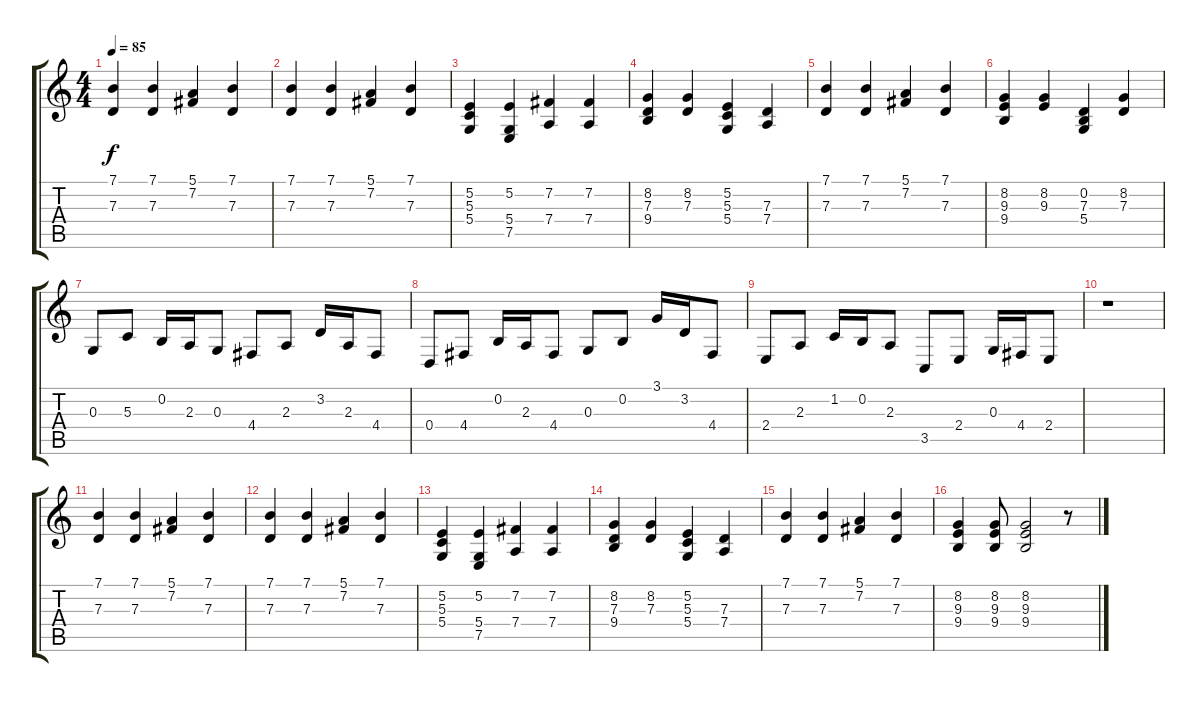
\track "" {instrument acousticgrandpiano}
\staff {score tabs}
\tuning (E4 B3 G3 D3 A2 E2) {hide}
\ts (4 4)
\tempo 85
\clef g2
\ks c
(7.1 7.3).4{dy f} (7.1 7.3).4 (5.1 7.2).4 (7.1 7.3).4 |
(7.1 7.3).4 (7.1 7.3).4 (5.1 7.2).4 (7.1 7.3).4 |
(5.2 5.3 5.4).4 (5.2 5.4 7.5).4 (7.2 7.4).4 (7.2 7.4).4 |
(8.2 7.3 9.4).4 (8.2 7.3).4 (5.2 5.3 5.4).4 (7.3 7.4).4 |
(7.1 7.3).4 (7.1 7.3).4 (5.1 7.2).4 (7.1 7.3).4 |
(8.2 9.3 9.4).4 (8.2 9.3).4 (0.2 7.3 5.4).4 (8.2 7.3).4 |
0.3.8 5.3.8 0.2.16 2.3.16 0.3.8 4.4.8 2.3.8 3.2.16 2.3.16 4.4.8 |
0.4.8 4.4.8 0.2.16 2.3.16 4.4.8 0.3.8 0.2.8 3.1.16 3.2.16 4.4.8 |
2.4.8 2.3.8 1.2.16 0.2.16 2.3.8 3.5.8 2.4.8 0.3.16 4.4.16 2.4.8 |
r.1 |
(7.1 7.3).4 (7.1 7.3).4 (5.1 7.2).4 (7.1 7.3).4 |
(7.1 7.3).4 (7.1 7.3).4 (5.1 7.2).4 (7.1 7.3).4 |
(5.2 5.3 5.4).4 (5.2 5.4 7.5).4 (7.2 7.4).4 (7.2 7.4).4 |
(8.2 7.3 9.4).4 (8.2 7.3).4 (5.2 5.3 5.4).4 (7.3 7.4).4 |
(7.1 7.3).4 (7.1 7.3).4 (5.1 7.2).4 (7.1 7.3).4 |
(8.2 9.3 9.4).4 (8.2 9.3 9.4).8 (8.2 9.3 9.4).2 r.8
